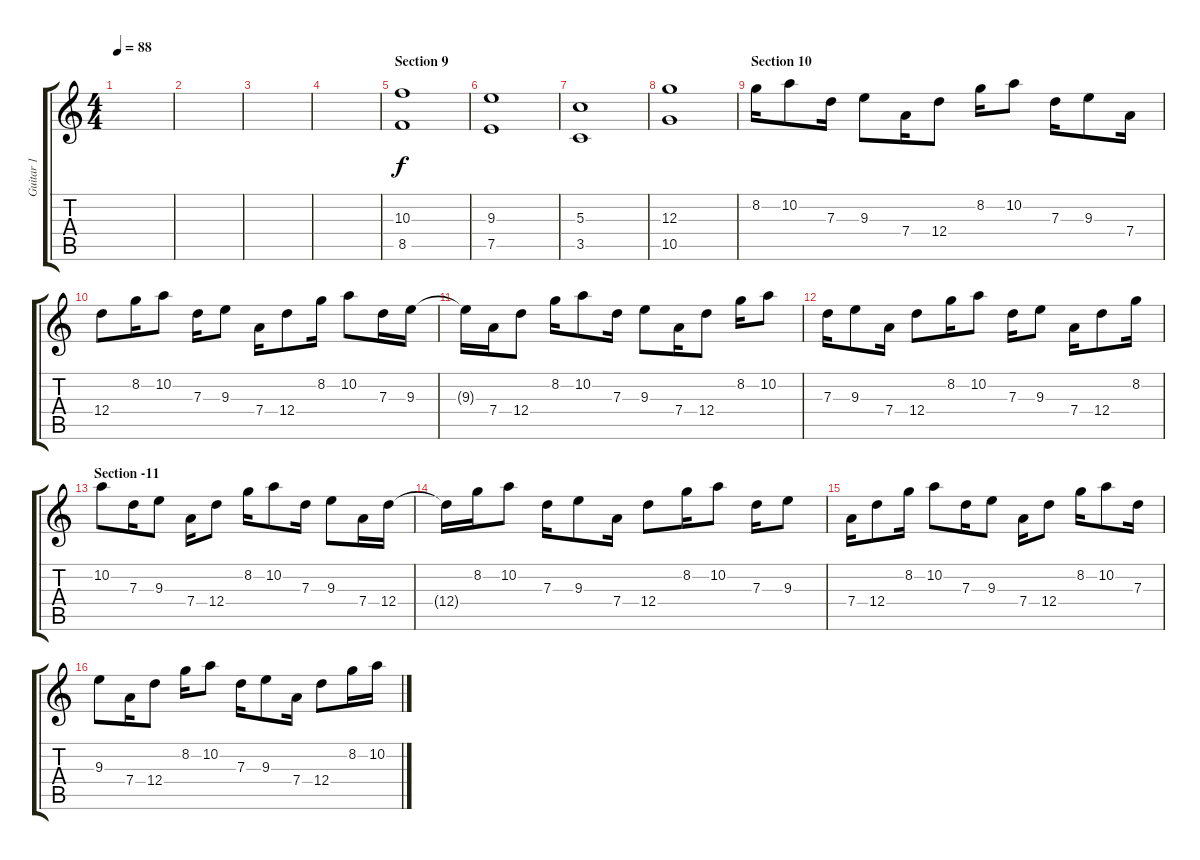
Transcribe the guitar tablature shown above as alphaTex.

\track ("Guitar 1" "Guitar 1") {instrument distortionguitar}
\staff {score tabs}
\tuning (E4 B3 G3 D3 A2 D2) {hide}
\ts (4 4)
\tempo 88
\clef g2
\ks c
|
|
|
|
\section ("" "Section 9")
(10.3 8.5).1{instrument distortionguitar} |
(9.3 7.5).1 |
(5.3 3.5).1 |
(12.3 10.5).1 |
\section ("" "Section 10")
8.2.16 10.2.8 7.3.16 9.3.8 7.4.16 12.4.8 8.2.16 10.2.8 7.3.16 9.3.8 7.4.16 |
12.4.8 8.2.16 10.2.8 7.3.16 9.3.8 7.4.16 12.4.8 8.2.16 10.2.8 7.3.16 9.3.16 |
9.3{t}.16 7.4.16 12.4.8 8.2.16 10.2.8 7.3.16 9.3.8 7.4.16 12.4.8 8.2.16 10.2.8 |
7.3.16 9.3.8 7.4.16 12.4.8 8.2.16 10.2.8 7.3.16 9.3.8 7.4.16 12.4.8 8.2.16 |
\section ("" "Section -11")
10.2.8 7.3.16 9.3.8 7.4.16 12.4.8 8.2.16 10.2.8 7.3.16 9.3.8 7.4.16 12.4.16 |
12.4{t}.16 8.2.16 10.2.8 7.3.16 9.3.8 7.4.16 12.4.8 8.2.16 10.2.8 7.3.16 9.3.8 |
7.4.16 12.4.8 8.2.16 10.2.8 7.3.16 9.3.8 7.4.16 12.4.8 8.2.16 10.2.8 7.3.16 |
9.3.8 7.4.16 12.4.8 8.2.16 10.2.8 7.3.16 9.3.8 7.4.16 12.4.8 8.2.16 10.2.16
